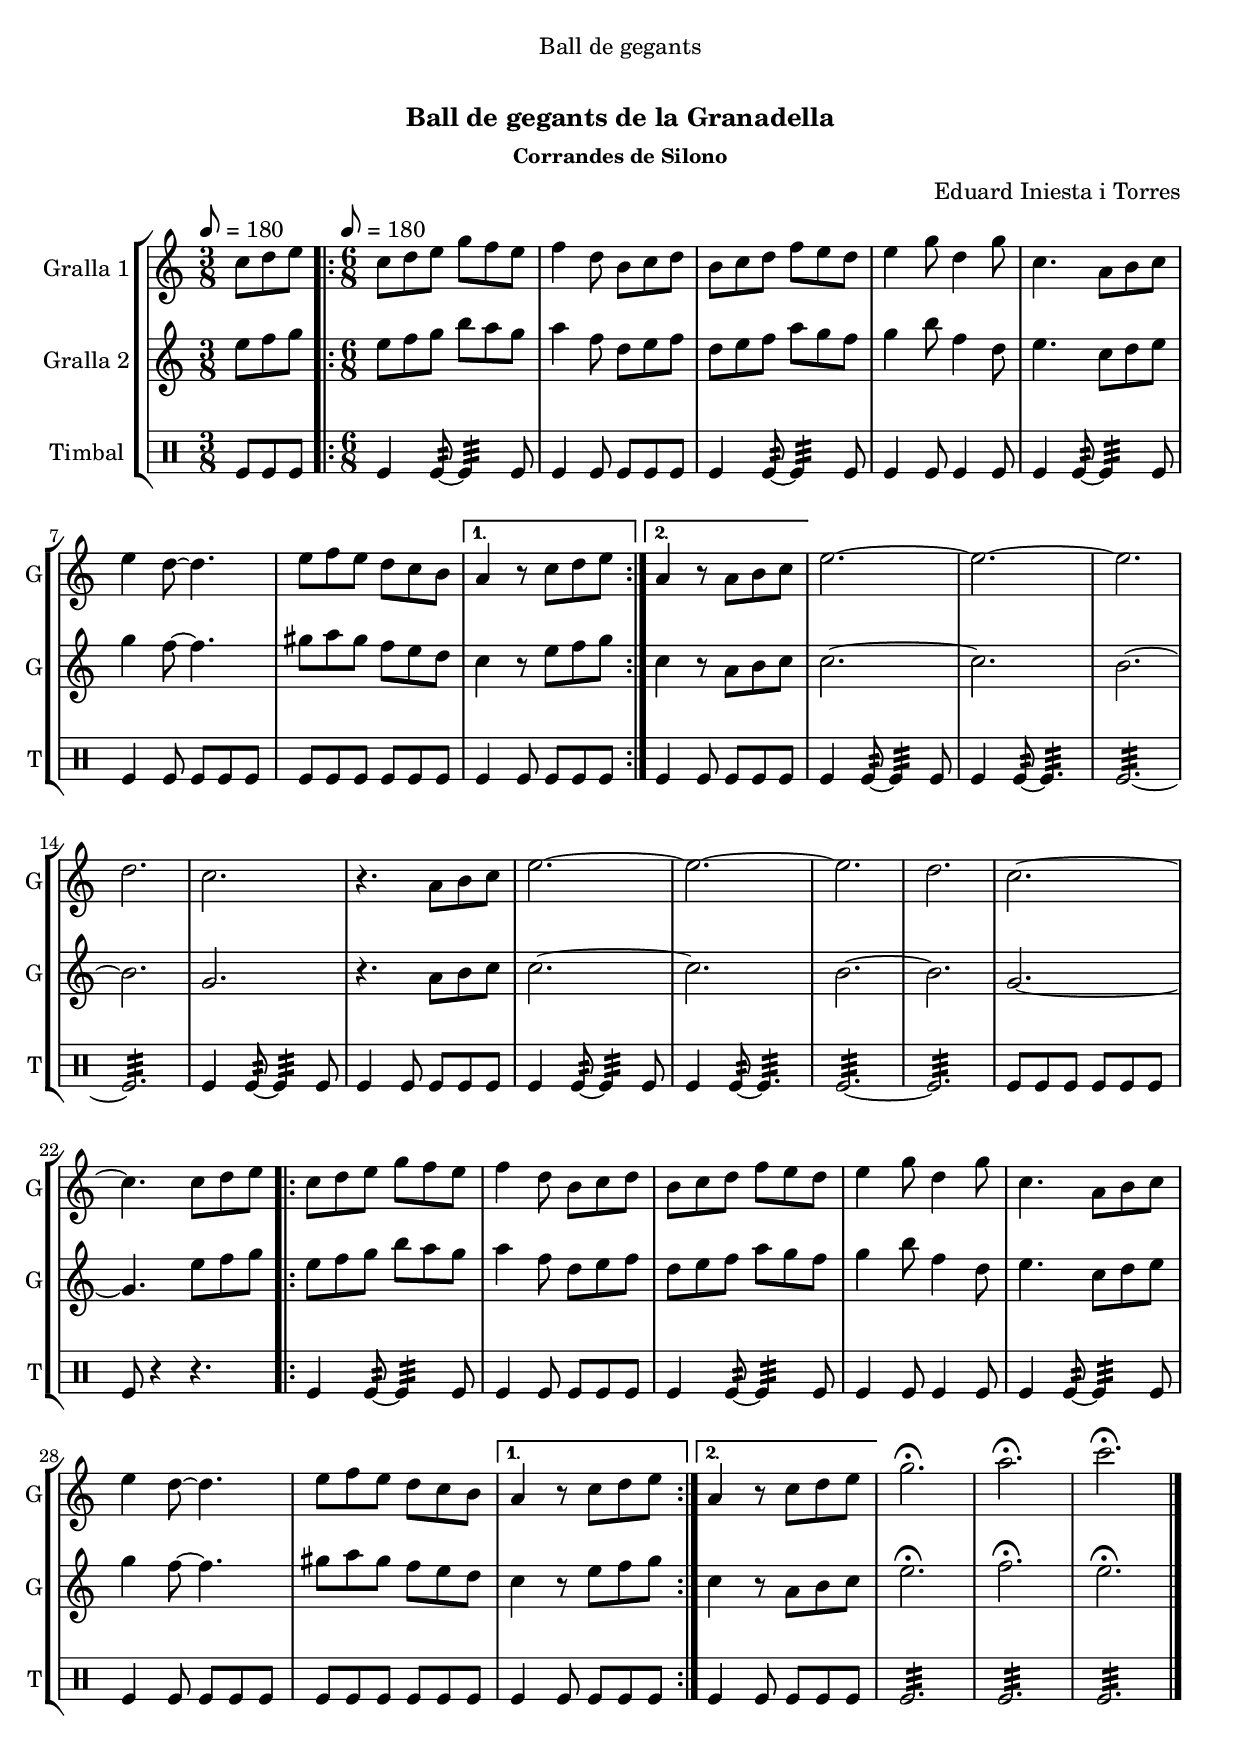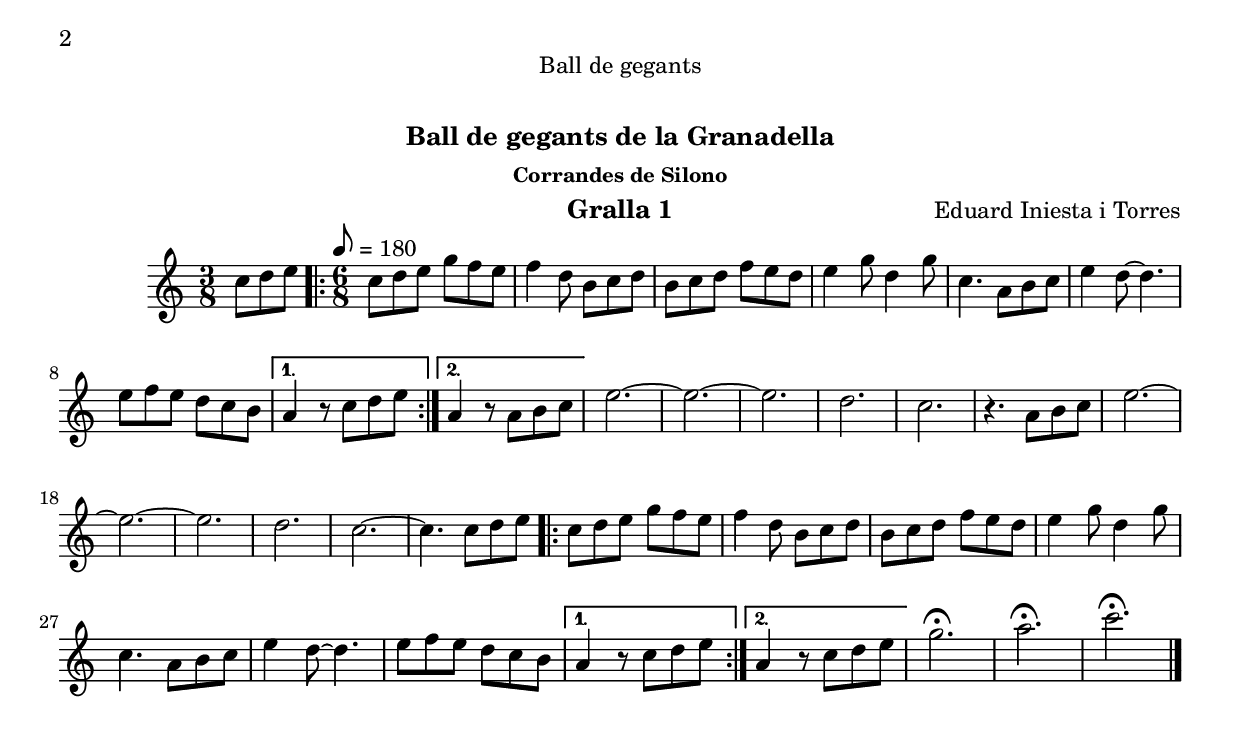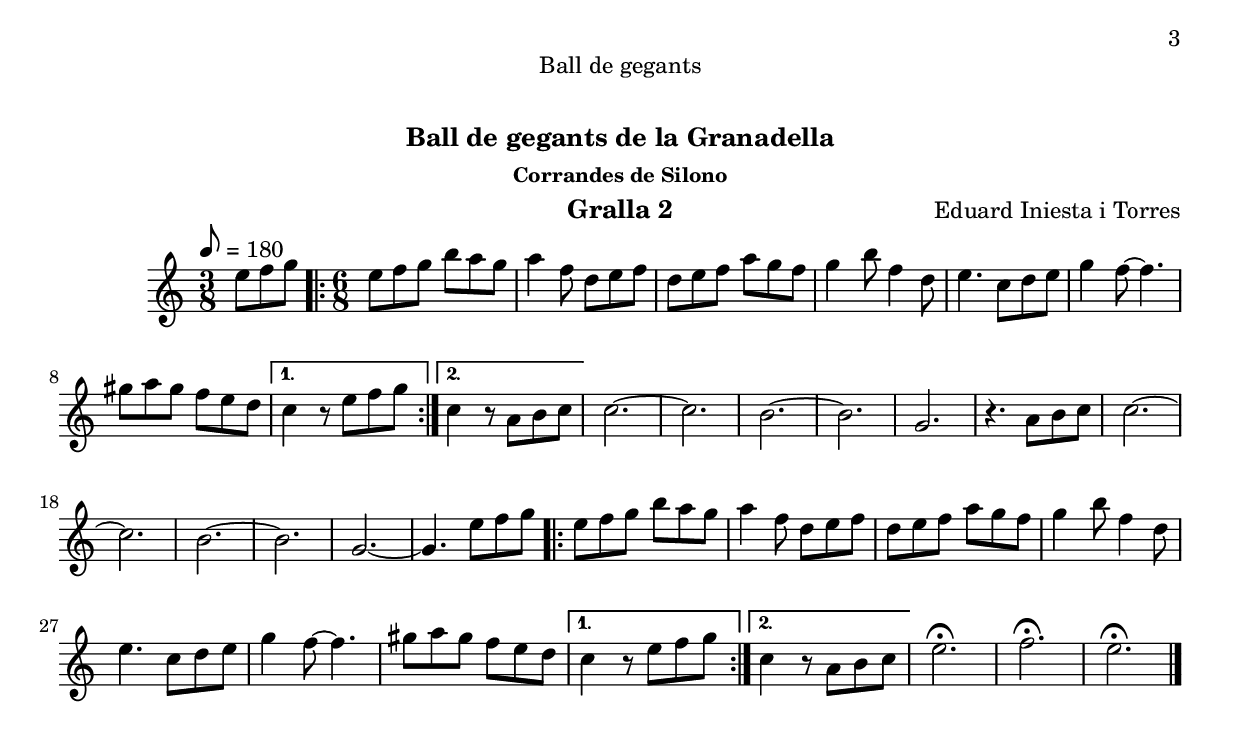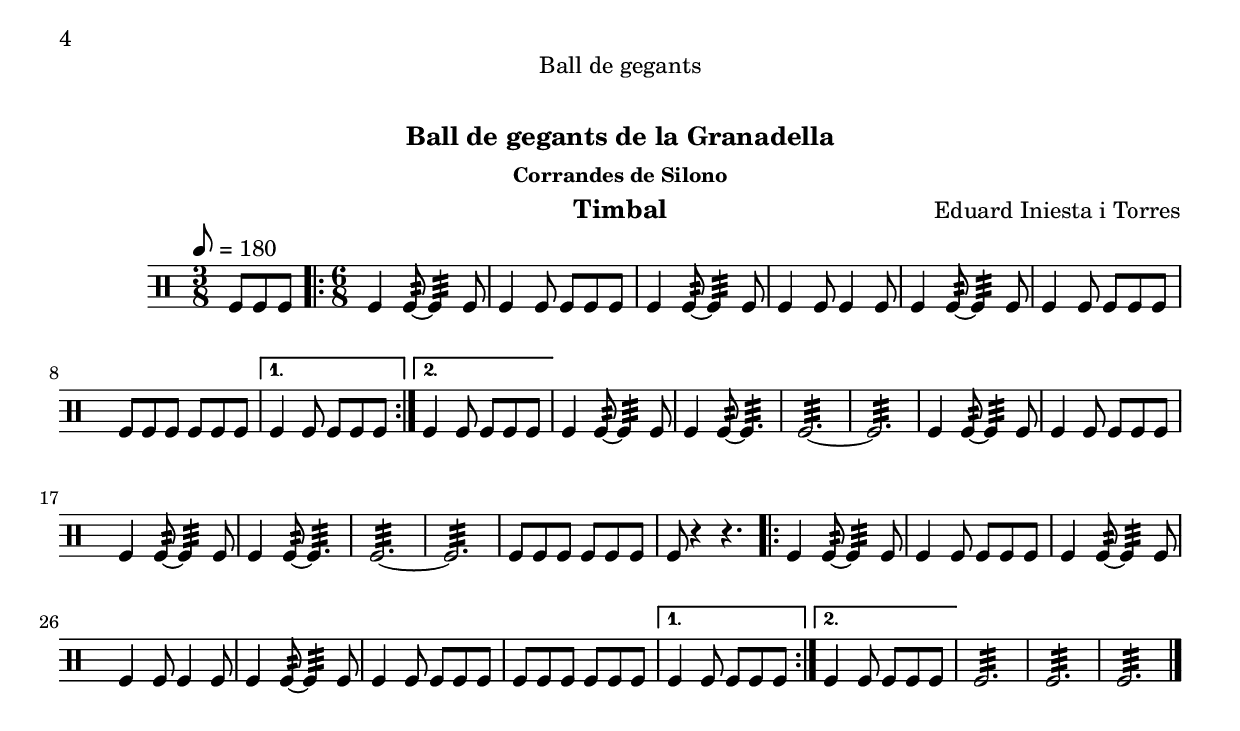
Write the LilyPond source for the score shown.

\version "2.16.0"

\header {
  dedication="Ball de gegants"
  title="   "
  subtitle="Ball de gegants de la Granadella"
  subsubtitle="Corrandes de Silono"
  poet=""
  meter=""
  piece=""
  composer="Eduard Iniesta i Torres"
  arranger=""
  opus=""
  instrument=""
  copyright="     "
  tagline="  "
}

liniaroAa =
\relative c''
{
  \clef treble
  \key c \major
  \time 3/8
  c8 d e \tempo 8 = 180  |
  \time 6/8   \repeat volta 2 { c8 d e g f e  |
  f4 d8 b c d  |
  b8 c d f e d  |
  %05
  e4 g8 d4 g8  |
  c,4. a8 b c  |
  e4 d8 ~ d4.  |
  e8 f e d c b }
  \alternative { { a4 r8 c d e }
  %10
  { a,4 r8 a b c } }
  e2. ~  |
  e2. ~  |
  e2.  |
  d2.  |
  %15
  c2.  |
  r4. a8 b c  |
  e2. ~  |
  e2. ~  |
  e2.  |
  %20
  d2.  |
  c2. ~  |
  c4. c8 d e  |
  \repeat volta 2 { c8 d e g f e  |
  f4 d8 b c d  |
  %25
  b8 c d f e d  |
  e4 g8 d4 g8  |
  c,4. a8 b c  |
  e4 d8 ~ d4.  |
  e8 f e d c b }
  %30
  \alternative { { a4 r8 c d e }
  { a,4 r8 c d e } }
  g2.\fermata  |
  a2.\fermata  |
  c2.\fermata  \bar "|."
}

liniaroAb =
\relative e''
{
  \tempo 8 = 180
  \clef treble
  \key c \major
  \time 3/8
  e8 f g  |
  \time 6/8   \repeat volta 2 { e8 f g b a g  |
  a4 f8 d e f  |
  d8 e f a g f  |
  %05
  g4 b8 f4 d8  |
  e4. c8 d e  |
  g4 f8 ~ f4.  |
  gis8 a gis f e d }
  \alternative { { c4 r8 e f g }
  %10
  { c,4 r8 a b c } }
  c2. ~  |
  c2.  |
  b2. ~  |
  b2.  |
  %15
  g2.  |
  r4. a8 b c  |
  c2. ~  |
  c2.  |
  b2. ~  |
  %20
  b2.  |
  g2. ~  |
  g4. e'8 f g  |
  \repeat volta 2 { e8 f g b a g  |
  a4 f8 d e f  |
  %25
  d8 e f a g f  |
  g4 b8 f4 d8  |
  e4. c8 d e  |
  g4 f8 ~ f4.  |
  gis8 a gis f e d }
  %30
  \alternative { { c4 r8 e f g }
  { c,4 r8 a b c } }
  e2.\fermata  |
  f2.\fermata  |
  e2.\fermata  \bar "|."
}

liniaroAc =
\drummode
{
  \tempo 8 = 180
  \time 3/8
  tomfl8 tomfl tomfl  |
  \time 6/8   \repeat volta 2 { tomfl4 tomfl8:32 ~ tomfl4:32 tomfl8  |
  tomfl4 tomfl8 tomfl tomfl tomfl  |
  tomfl4 tomfl8:32 ~ tomfl4:32 tomfl8  |
  %05
  tomfl4 tomfl8 tomfl4 tomfl8  |
  tomfl4 tomfl8:32 ~ tomfl4:32 tomfl8  |
  tomfl4 tomfl8 tomfl tomfl tomfl  |
  tomfl8 tomfl tomfl tomfl tomfl tomfl }
  \alternative { { tomfl4 tomfl8 tomfl tomfl tomfl }
  %10
  { tomfl4 tomfl8 tomfl tomfl tomfl } }
  tomfl4 tomfl8:32 ~ tomfl4:32 tomfl8  |
  tomfl4 tomfl8:32 ~ tomfl4.:32  |
  tomfl2.:32 ~  |
  tomfl2.:32  |
  %15
  tomfl4 tomfl8:32 ~ tomfl4:32 tomfl8  |
  tomfl4 tomfl8 tomfl tomfl tomfl  |
  tomfl4 tomfl8:32 ~ tomfl4:32 tomfl8  |
  tomfl4 tomfl8:32 ~ tomfl4.:32  |
  tomfl2.:32 ~  |
  %20
  tomfl2.:32  |
  tomfl8 tomfl tomfl tomfl tomfl tomfl  |
  tomfl8 r4 r4.  |
  \repeat volta 2 { tomfl4 tomfl8:32 ~ tomfl4:32 tomfl8  |
  tomfl4 tomfl8 tomfl tomfl tomfl  |
  %25
  tomfl4 tomfl8:32 ~ tomfl4:32 tomfl8  |
  tomfl4 tomfl8 tomfl4 tomfl8  |
  tomfl4 tomfl8:32 ~ tomfl4:32 tomfl8  |
  tomfl4 tomfl8 tomfl tomfl tomfl  |
  tomfl8 tomfl tomfl tomfl tomfl tomfl }
  %30
  \alternative { { tomfl4 tomfl8 tomfl tomfl tomfl }
  { tomfl4 tomfl8 tomfl tomfl tomfl } }
  tomfl2.:32  |
  tomfl2.:32  |
  tomfl2.:32  \bar "|."
}

\bookpart {
  \score {
    \new StaffGroup {
      \override Score.RehearsalMark #'self-alignment-X = #LEFT
      <<
        \new Staff \with {instrumentName = #"Gralla 1" shortInstrumentName = #"G"} \liniaroAa
        \new Staff \with {instrumentName = #"Gralla 2" shortInstrumentName = #"G"} \liniaroAb
        \new DrumStaff \with {instrumentName = #"Timbal" shortInstrumentName = #"T"} \liniaroAc
      >>
    }
    \layout {}
  }\score { \unfoldRepeats
    \new StaffGroup {
      \override Score.RehearsalMark #'self-alignment-X = #LEFT
      <<
        \new Staff \with {instrumentName = #"Gralla 1" shortInstrumentName = #"G"} \liniaroAa
        \new Staff \with {instrumentName = #"Gralla 2" shortInstrumentName = #"G"} \liniaroAb
        \new DrumStaff \with {instrumentName = #"Timbal" shortInstrumentName = #"T"} \liniaroAc
      >>
    }
    \midi {}
  }
}

\bookpart {
  \header {instrument="Gralla 1"}
  \score {
    \new StaffGroup {
      \override Score.RehearsalMark #'self-alignment-X = #LEFT
      <<
        \new Staff \liniaroAa
      >>
    }
    \layout {}
  }\score { \unfoldRepeats
    \new StaffGroup {
      \override Score.RehearsalMark #'self-alignment-X = #LEFT
      <<
        \new Staff \liniaroAa
      >>
    }
    \midi {}
  }
}

\bookpart {
  \header {instrument="Gralla 2"}
  \score {
    \new StaffGroup {
      \override Score.RehearsalMark #'self-alignment-X = #LEFT
      <<
        \new Staff \liniaroAb
      >>
    }
    \layout {}
  }\score { \unfoldRepeats
    \new StaffGroup {
      \override Score.RehearsalMark #'self-alignment-X = #LEFT
      <<
        \new Staff \liniaroAb
      >>
    }
    \midi {}
  }
}

\bookpart {
  \header {instrument="Timbal"}
  \score {
    \new StaffGroup {
      \override Score.RehearsalMark #'self-alignment-X = #LEFT
      <<
        \new DrumStaff \liniaroAc
      >>
    }
    \layout {}
  }\score { \unfoldRepeats
    \new StaffGroup {
      \override Score.RehearsalMark #'self-alignment-X = #LEFT
      <<
        \new DrumStaff \liniaroAc
      >>
    }
    \midi {}
  }
}

